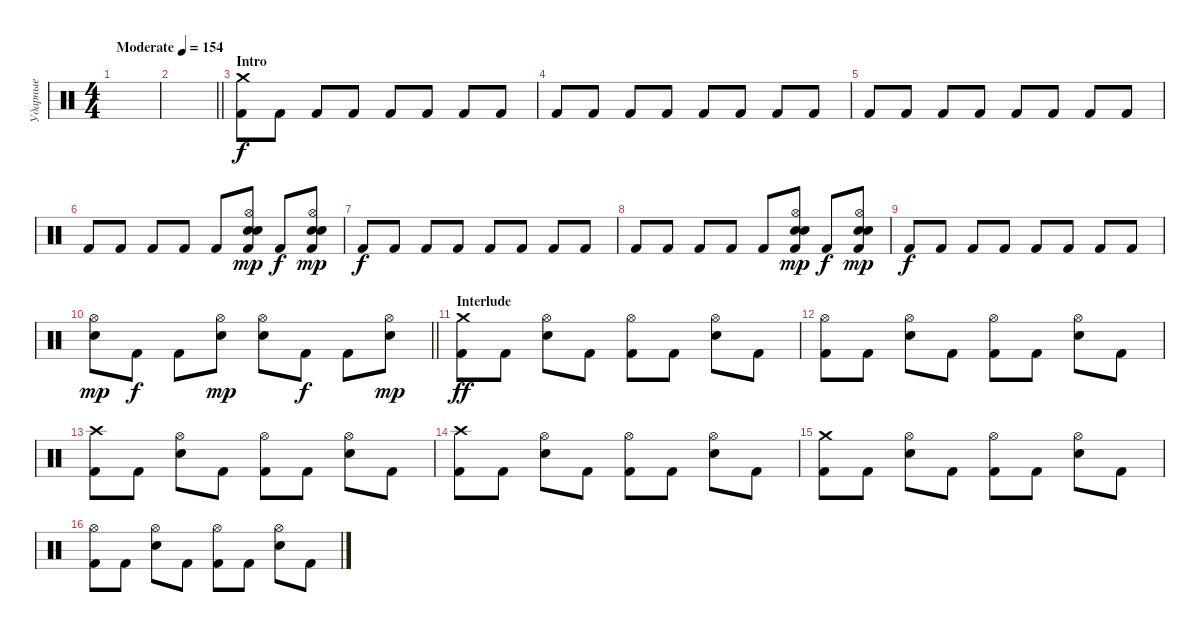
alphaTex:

\track ("Ударные" "Ударные") {instrument percussion}
\staff {score}
\articulation defaults
\ts (4 4)
\tempo (154 "Moderate")
\clef neutral
\ks c
|
\barLineRight lightlight
|
\section ("" "Intro")
("Crash medium (hit)" "Kick (hit) 2").8 "Kick (hit) 2".8 "Kick (hit) 2".8 "Kick (hit) 2".8 "Kick (hit) 2".8 "Kick (hit) 2".8 "Kick (hit) 2".8 "Kick (hit) 2".8 |
"Kick (hit) 2".8 "Kick (hit) 2".8 "Kick (hit) 2".8 "Kick (hit) 2".8 "Kick (hit) 2".8 "Kick (hit) 2".8 "Kick (hit) 2".8 "Kick (hit) 2".8 |
"Kick (hit) 2".8 "Kick (hit) 2".8 "Kick (hit) 2".8 "Kick (hit) 2".8 "Kick (hit) 2".8 "Kick (hit) 2".8 "Kick (hit) 2".8 "Kick (hit) 2".8 |
"Kick (hit) 2".8 "Kick (hit) 2".8 "Kick (hit) 2".8 "Kick (hit) 2".8 "Kick (hit) 2".8 ("Hi-Hat (open)" "Electric Snare (hit)" "Snare (hit) 2" "Kick (hit) 2").8{dy mp} "Kick (hit) 2".8{dy f} ("Hi-Hat (open)" "Electric Snare (hit)" "Snare (hit) 2" "Kick (hit) 2").8{dy mp} |
"Kick (hit) 2".8{dy f} "Kick (hit) 2".8 "Kick (hit) 2".8 "Kick (hit) 2".8 "Kick (hit) 2".8 "Kick (hit) 2".8 "Kick (hit) 2".8 "Kick (hit) 2".8 |
"Kick (hit) 2".8 "Kick (hit) 2".8 "Kick (hit) 2".8 "Kick (hit) 2".8 "Kick (hit) 2".8 ("Hi-Hat (open)" "Electric Snare (hit)" "Snare (hit) 2" "Kick (hit) 2").8{dy mp} "Kick (hit) 2".8{dy f} ("Hi-Hat (open)" "Electric Snare (hit)" "Snare (hit) 2" "Kick (hit) 2").8{dy mp} |
"Kick (hit) 2".8{dy f} "Kick (hit) 2".8 "Kick (hit) 2".8 "Kick (hit) 2".8 "Kick (hit) 2".8 "Kick (hit) 2".8 "Kick (hit) 2".8 "Kick (hit) 2".8 |
\barLineRight lightlight
("Hi-Hat (open)" "Electric Snare (hit)").8{dy mp} "Kick (hit) 2".8{dy f} "Kick (hit) 2".8 ("Hi-Hat (open)" "Electric Snare (hit)").8{dy mp} ("Hi-Hat (open)" "Electric Snare (hit)").8 "Kick (hit) 2".8{dy f} "Kick (hit) 2".8 ("Hi-Hat (open)" "Electric Snare (hit)").8{dy mp} |
\section ("" "Interlude")
("Crash medium (hit)" "Kick (hit) 2").8{dy ff} "Kick (hit) 2".8 ("Hi-Hat (open)" "Electric Snare (hit)").8 "Kick (hit) 2".8 ("Hi-Hat (open)" "Kick (hit) 2").8 "Kick (hit) 2".8 ("Hi-Hat (open)" "Electric Snare (hit)").8 "Kick (hit) 2".8 |
("Hi-Hat (open)" "Kick (hit) 2").8 "Kick (hit) 2".8 ("Hi-Hat (open)" "Electric Snare (hit)").8 "Kick (hit) 2".8 ("Hi-Hat (open)" "Kick (hit) 2").8 "Kick (hit) 2".8 ("Hi-Hat (open)" "Electric Snare (hit)").8 "Kick (hit) 2".8 |
("Crash high (hit)" "Kick (hit) 2").8 "Kick (hit) 2".8 ("Hi-Hat (open)" "Electric Snare (hit)").8 "Kick (hit) 2".8 ("Hi-Hat (open)" "Kick (hit) 2").8 "Kick (hit) 2".8 ("Hi-Hat (open)" "Electric Snare (hit)").8 "Kick (hit) 2".8 |
("Crash high (hit)" "Kick (hit) 2").8 "Kick (hit) 2".8 ("Hi-Hat (open)" "Electric Snare (hit)").8 "Kick (hit) 2".8 ("Hi-Hat (open)" "Kick (hit) 2").8 "Kick (hit) 2".8 ("Hi-Hat (open)" "Electric Snare (hit)").8 "Kick (hit) 2".8 |
("Crash medium (hit)" "Kick (hit) 2").8 "Kick (hit) 2".8 ("Hi-Hat (open)" "Electric Snare (hit)").8 "Kick (hit) 2".8 ("Hi-Hat (open)" "Kick (hit) 2").8 "Kick (hit) 2".8 ("Hi-Hat (open)" "Electric Snare (hit)").8 "Kick (hit) 2".8 |
("Hi-Hat (open)" "Kick (hit) 2").8 "Kick (hit) 2".8 ("Hi-Hat (open)" "Electric Snare (hit)").8 "Kick (hit) 2".8 ("Hi-Hat (open)" "Kick (hit) 2").8 "Kick (hit) 2".8 ("Hi-Hat (open)" "Electric Snare (hit)").8 "Kick (hit) 2".8
